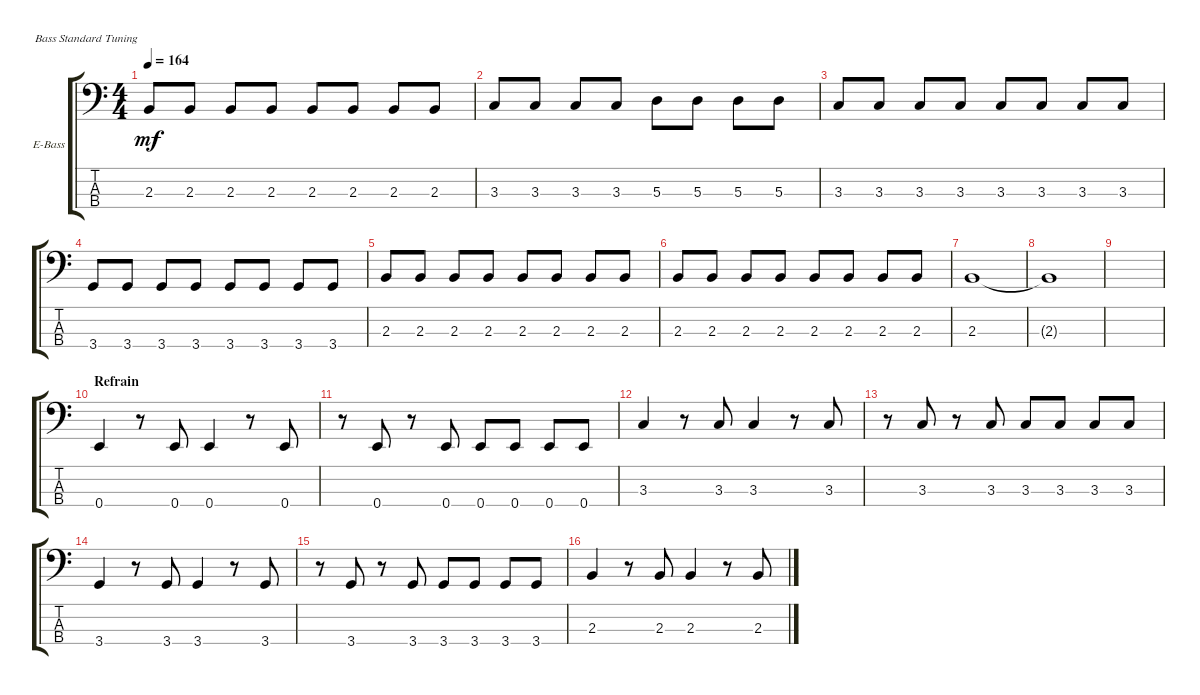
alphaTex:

\defaultSystemsLayout 4
\bracketExtendMode groupsimilarinstruments
\firstSystemTrackNameOrientation horizontal
\otherSystemsTrackNameOrientation horizontal
\track ("Electric Bass" "E-Bass") {instrument electricbassfinger}
\staff {score tabs}
\tuning (G2 D2 A1 E1)
\ts (4 4)
\tempo 164
\clef f4
\scale
0.333333
\ks c
2.3.8{dy mf} 2.3.8 2.3.8 2.3.8 2.3.8 2.3.8 2.3.8 2.3.8 |
\scale
0.333333 3.3.8 3.3.8 3.3.8 3.3.8 5.3.8 5.3.8 5.3.8 5.3.8 |
\scale
0.333333 3.3.8 3.3.8 3.3.8 3.3.8 3.3.8 3.3.8 3.3.8 3.3.8 |
\scale
0.333333 3.4.8 3.4.8 3.4.8 3.4.8 3.4.8 3.4.8 3.4.8 3.4.8 |
\scale
0.333333 2.3.8 2.3.8 2.3.8 2.3.8 2.3.8 2.3.8 2.3.8 2.3.8 |
\scale
0.333333 2.3.8 2.3.8 2.3.8 2.3.8 2.3.8 2.3.8 2.3.8 2.3.8 |
\scale
0.333333 2.3.1 |
\scale
0.333333 2.3{t}.1 |
\scale
0.333333 |
\section ("" "Refrain")
\scale
0.333333 0.4.4 r.8 0.4.8 0.4.4 r.8 0.4.8 |
\scale
0.333333 r.8 0.4.8 r.8 0.4.8 0.4.8 0.4.8 0.4.8 0.4.8 |
\scale
0.333333 3.3.4 r.8 3.3.8 3.3.4 r.8 3.3.8 |
\scale
0.333333 r.8 3.3.8 r.8 3.3.8 3.3.8 3.3.8 3.3.8 3.3.8 |
\scale
0.333333 3.4.4 r.8 3.4.8 3.4.4 r.8 3.4.8 |
\scale
0.333333 r.8 3.4.8 r.8 3.4.8 3.4.8 3.4.8 3.4.8 3.4.8 |
\scale
0.333333 2.3.4 r.8 2.3.8 2.3.4 r.8 2.3.8
